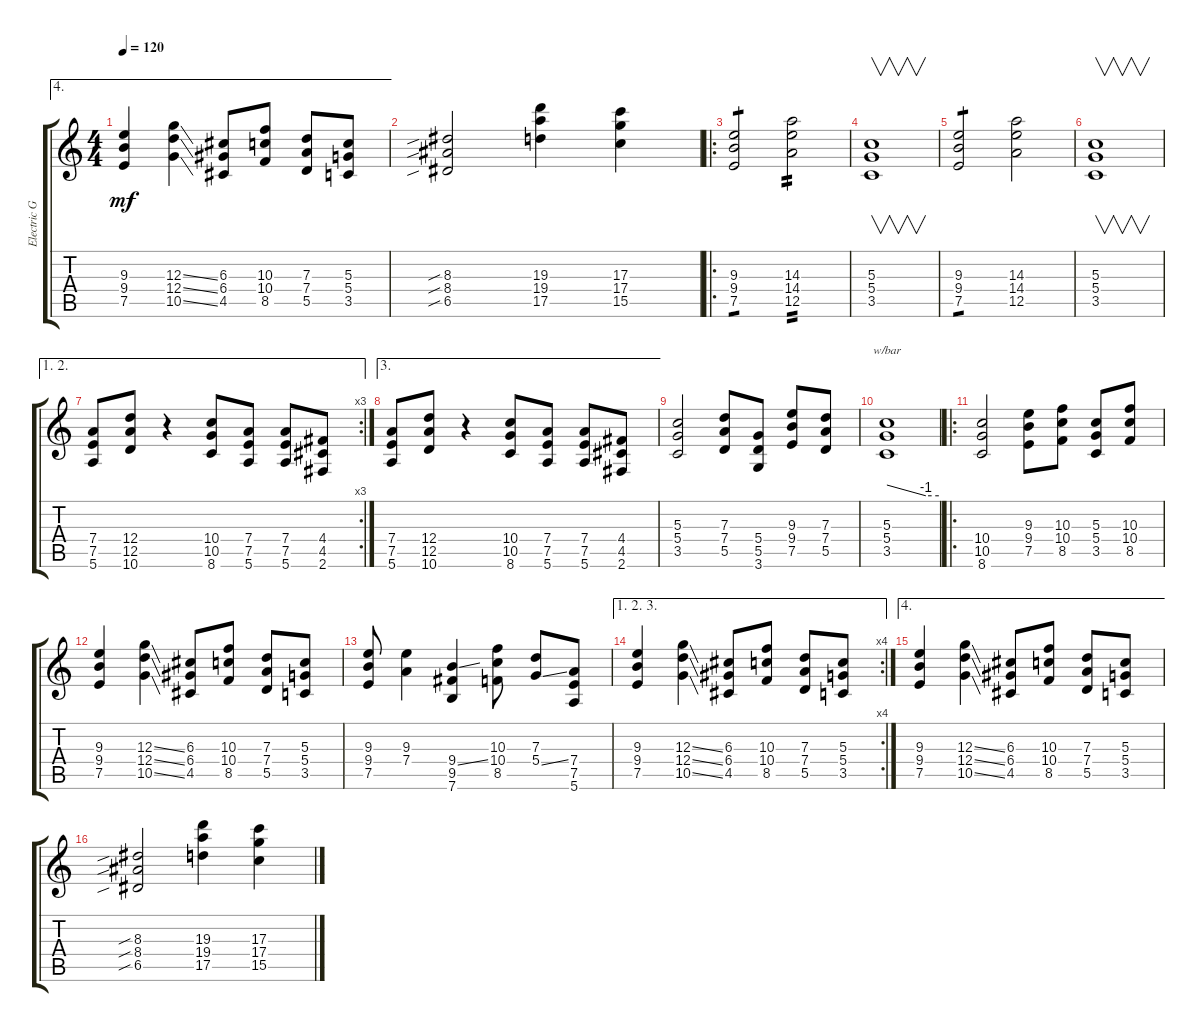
\track ("Electric Guitar" "Electric G") {instrument overdrivenguitar}
\staff {score tabs}
\tuning (E4 B3 G3 D3 A2 E2) {hide}
\ae 4
\ts (4 4)
\tempo 120
\clef g2
\ks c
(9.3 9.4 7.5).4{dy mf} (12.3{ss} 12.4{ss} 10.5{ss}).4 (6.3 6.4 4.5).8 (10.3 10.4 8.5).8 (7.3 7.4 5.5).8 (5.3 5.4 3.5).8 |
(8.3{sib} 8.4{sib} 6.5{sib}).2 (19.3 19.4 17.5).4 (17.3 17.4 15.5).4 |
\ro
(9.3 9.4 7.5).2{tp 1} (14.3 14.4 12.5).2{tp 2} |
(5.3 5.4 3.5).1{v} |
(9.3 9.4 7.5).2{tp 1} (14.3 14.4 12.5).2 |
(5.3 5.4 3.5).1{v} |
\ae (1 2)
\rc 3
(7.4 7.5 5.6).8 (12.4 12.5 10.6).8 r.4 (10.4 10.5 8.6).8 (7.4 7.5 5.6).8 (7.4 7.5 5.6).8 (4.4 4.5 2.6).8 |
\ae 3
(7.4 7.5 5.6).8 (12.4 12.5 10.6).8 r.4 (10.4 10.5 8.6).8 (7.4 7.5 5.6).8 (7.4 7.5 5.6).8 (4.4 4.5 2.6).8 |
(5.3 5.4 3.5).2 (7.3 7.4 5.5).8 (5.4 5.5 3.6).8 (9.3 9.4 7.5).8 (7.3 7.4 5.5).8 |
(5.3 5.4 3.5).1{tbe (custom default 0 0 45 -4 60 -4)} |
\ro
(10.4 10.5 8.6).2 (9.3 9.4 7.5).8 (10.3 10.4 8.5).8 (5.3 5.4 3.5).8 (10.3 10.4 8.5).8 |
(9.3 9.4 7.5).4 (12.3{ss} 12.4{ss} 10.5{ss}).4 (6.3 6.4 4.5).8 (10.3 10.4 8.5).8 (7.3 7.4 5.5).8 (5.3 5.4 3.5).8 |
(9.3 9.4 7.5).8 (9.3 7.4).4 (9.4{ss} 9.5 7.6).4 (10.3 10.4 8.5).8 (7.3 5.4{ss}).8 (7.4 7.5 5.6).8 |
\ae (1 2 3)
\rc 4
(9.3 9.4 7.5).4 (12.3{ss} 12.4{ss} 10.5{ss}).4 (6.3 6.4 4.5).8 (10.3 10.4 8.5).8 (7.3 7.4 5.5).8 (5.3 5.4 3.5).8 |
\ae 4
(9.3 9.4 7.5).4 (12.3{ss} 12.4{ss} 10.5{ss}).4 (6.3 6.4 4.5).8 (10.3 10.4 8.5).8 (7.3 7.4 5.5).8 (5.3 5.4 3.5).8 |
(8.3{sib} 8.4{sib} 6.5{sib}).2 (19.3 19.4 17.5).4 (17.3 17.4 15.5).4
